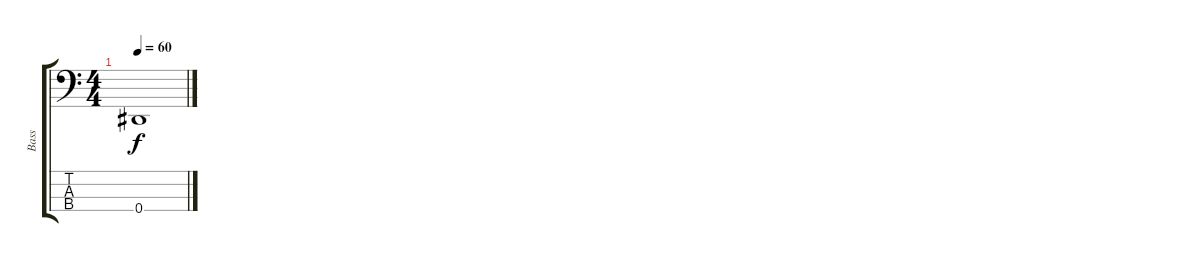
\track ("Bass" "Bass") {instrument electricbassfinger}
\staff {score tabs}
\tuning (Gb2 Db2 Ab1 Eb1) {hide}
\ts (4 4)
\tempo 60
\clef f4
\ks c
0.4{t}.1{dy f}
